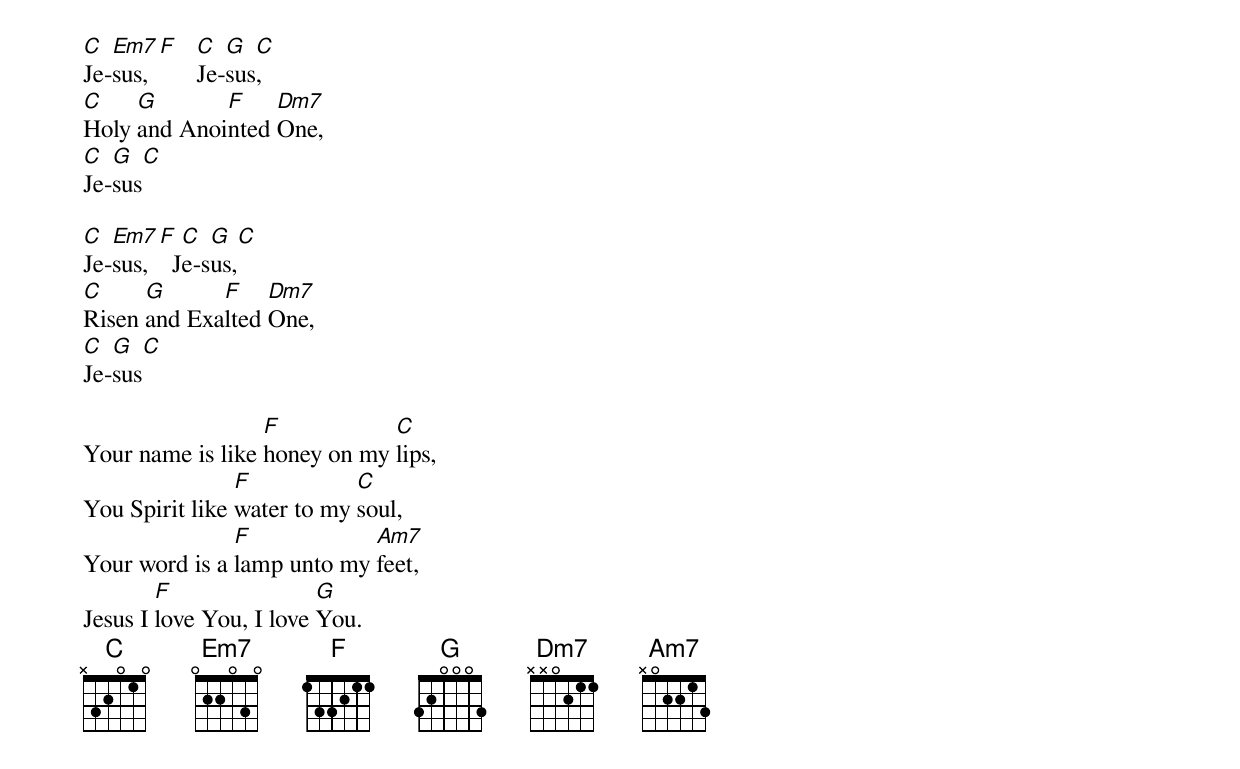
C  Em7  F  C  G  C
Je-sus,    Je-sus,
C    G       F    Dm7
Holy and Anointed One,
C  G  C
Je-sus

C  Em7  F  C  G  C
Je-sus,   Je-sus,
C     G      F    Dm7
Risen and Exalted One,
C  G  C
Je-sus

                  F           C
Your name is like honey on my lips,
                F           C
You Spirit like water to my soul,
               F            Am7
Your word is a lamp unto my feet,
        F                G
Jesus I love You, I love You.
